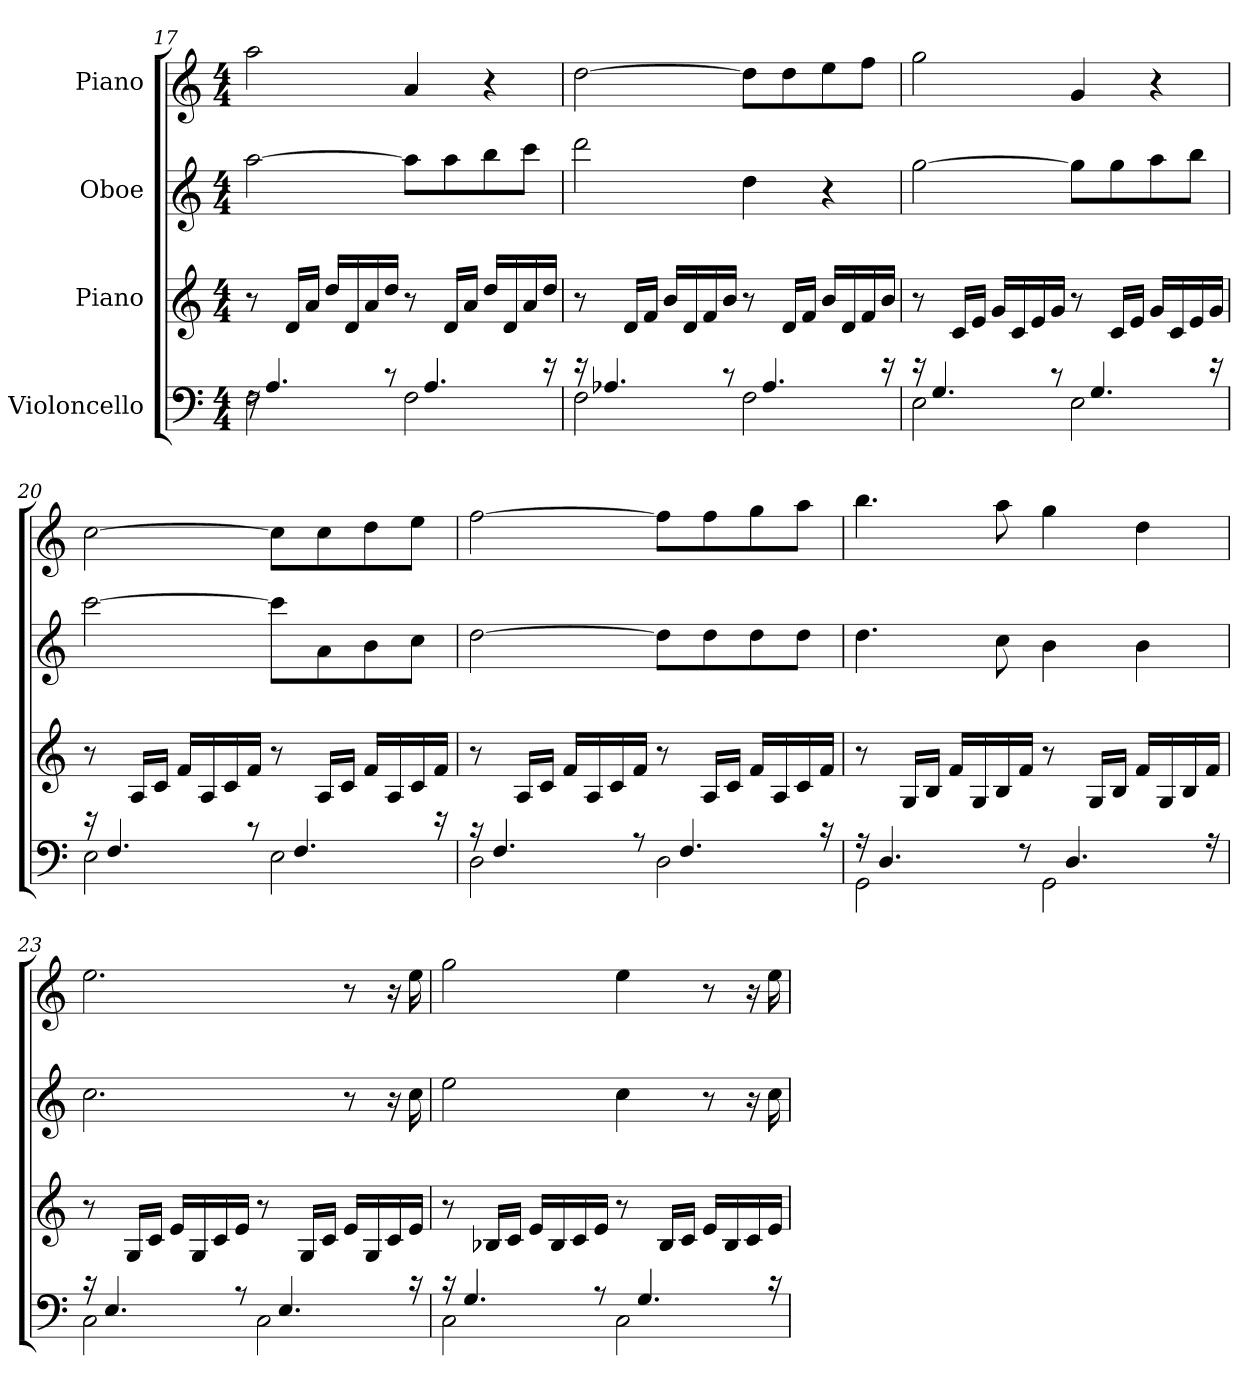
**kern	**kern	**kern	**kern
*part4	*part3	*part2	*part1
*staff4	*staff3	*staff2	*staff1
*I"Violoncello	*I"Piano	*I"Oboe	*I"Piano
*clefF4	*clefG2	*clefG2	*clefG2
*k[]	*k[]	*k[]	*k[]
*M4/4	*M4/4	*M4/4	*M4/4
=17	=17	=17	=17
*^	*	*	*
16rF	2F\	8r	[2aa\	2aa\
4.A/	.	.	.	.
.	.	16d/LL	.	.
.	.	16a/JJ	.	.
.	.	16dd/LL	.	.
.	.	16d/	.	.
.	.	16a/	.	.
8r	.	16dd/JJ	.	.
.	2F\	8r	8aa\L]	4a/
4.A/	.	.	.	.
.	.	16d/LL	8aa\	.
.	.	16a/JJ	.	.
.	.	16dd/LL	8bb\	4r
.	.	16d/	.	.
.	.	16a/	8ccc\J	.
16r	.	16dd/JJ	.	.
=18	=18	=18	=18	=18
16r	2F\	8r	2ddd\	[2dd\
4.A-X/	.	.	.	.
.	.	16d/LL	.	.
.	.	16f/JJ	.	.
.	.	16b/LL	.	.
.	.	16d/	.	.
.	.	16f/	.	.
8r	.	16b/JJ	.	.
.	2F\	8r	4dd\	8dd\L]
4.A-/	.	.	.	.
.	.	16d/LL	.	8dd\
.	.	16f/JJ	.	.
.	.	16b/LL	4r	8ee\
.	.	16d/	.	.
.	.	16f/	.	8ff\J
16r	.	16b/JJ	.	.
!!LO:LB:g=z
=19	=19	=19	=19	=19
16r	2E\	8r	[2gg\	2gg\
4.G/	.	.	.	.
.	.	16c/LL	.	.
.	.	16e/JJ	.	.
.	.	16g/LL	.	.
.	.	16c/	.	.
.	.	16e/	.	.
8r	.	16g/JJ	.	.
.	2E\	8r	8gg\L]	4g/
4.G/	.	.	.	.
.	.	16c/LL	8gg\	.
.	.	16e/JJ	.	.
.	.	16g/LL	8aa\	4r
.	.	16c/	.	.
.	.	16e/	8bb\J	.
16r	.	16g/JJ	.	.
=20	=20	=20	=20	=20
16r	2E\	8r	[2ccc\	[2cc\
4.F/	.	.	.	.
.	.	16A/LL	.	.
.	.	16c/JJ	.	.
.	.	16f/LL	.	.
.	.	16A/	.	.
.	.	16c/	.	.
8r	.	16f/JJ	.	.
.	2E\	8r	8ccc\L]	8cc\L]
4.F/	.	.	.	.
.	.	16A/LL	8a\	8cc\
.	.	16c/JJ	.	.
.	.	16f/LL	8b\	8dd\
.	.	16A/	.	.
.	.	16c/	8cc\J	8ee\J
16r	.	16f/JJ	.	.
=21	=21	=21	=21	=21
16r	2D\	8r	[2dd\	[2ff\
4.F/	.	.	.	.
.	.	16A/LL	.	.
.	.	16c/JJ	.	.
.	.	16f/LL	.	.
.	.	16A/	.	.
.	.	16c/	.	.
8r	.	16f/JJ	.	.
.	2D\	8r	8dd\L]	8ff\L]
4.F/	.	.	.	.
.	.	16A/LL	8dd\	8ff\
.	.	16c/JJ	.	.
.	.	16f/LL	8dd\	8gg\
.	.	16A/	.	.
.	.	16c/	8dd\J	8aa\J
16r	.	16f/JJ	.	.
!!LO:LB:g=z
=22	=22	=22	=22	=22
16r	2GG\	8r	4.dd\	4.bb\
4.D/	.	.	.	.
.	.	16G/LL	.	.
.	.	16B/JJ	.	.
.	.	16f/LL	.	.
.	.	16G/	.	.
.	.	16B/	8cc\	8aa\
8r	.	16f/JJ	.	.
.	2GG\	8r	4b\	4gg\
4.D/	.	.	.	.
.	.	16G/LL	.	.
.	.	16B/JJ	.	.
.	.	16f/LL	4b\	4dd\
.	.	16G/	.	.
.	.	16B/	.	.
16r	.	16f/JJ	.	.
=23	=23	=23	=23	=23
16r	2C\	8r	2.cc\	2.ee\
4.E/	.	.	.	.
.	.	16G/LL	.	.
.	.	16c/JJ	.	.
.	.	16e/LL	.	.
.	.	16G/	.	.
.	.	16c/	.	.
8r	.	16e/JJ	.	.
.	2C\	8r	.	.
4.E/	.	.	.	.
.	.	16G/LL	.	.
.	.	16c/JJ	.	.
.	.	16e/LL	8r	8r
.	.	16G/	.	.
.	.	16c/	16r	16r
16r	.	16e/JJ	16cc\	16ee\
=24	=24	=24	=24	=24
16r	2C\	8r	2ee\	2gg\
4.G/	.	.	.	.
.	.	16B-X/LL	.	.
.	.	16c/JJ	.	.
.	.	16e/LL	.	.
.	.	16B-/	.	.
.	.	16c/	.	.
8r	.	16e/JJ	.	.
.	2C\	8r	4cc\	4ee\
4.G/	.	.	.	.
.	.	16B-/LL	.	.
.	.	16c/JJ	.	.
.	.	16e/LL	8r	8r
.	.	16B-/	.	.
.	.	16c/	16r	16r
16r	.	16e/JJ	16cc\	16ee\
*v	*v	*	*	*
=	=	=	=
*-	*-	*-	*-
